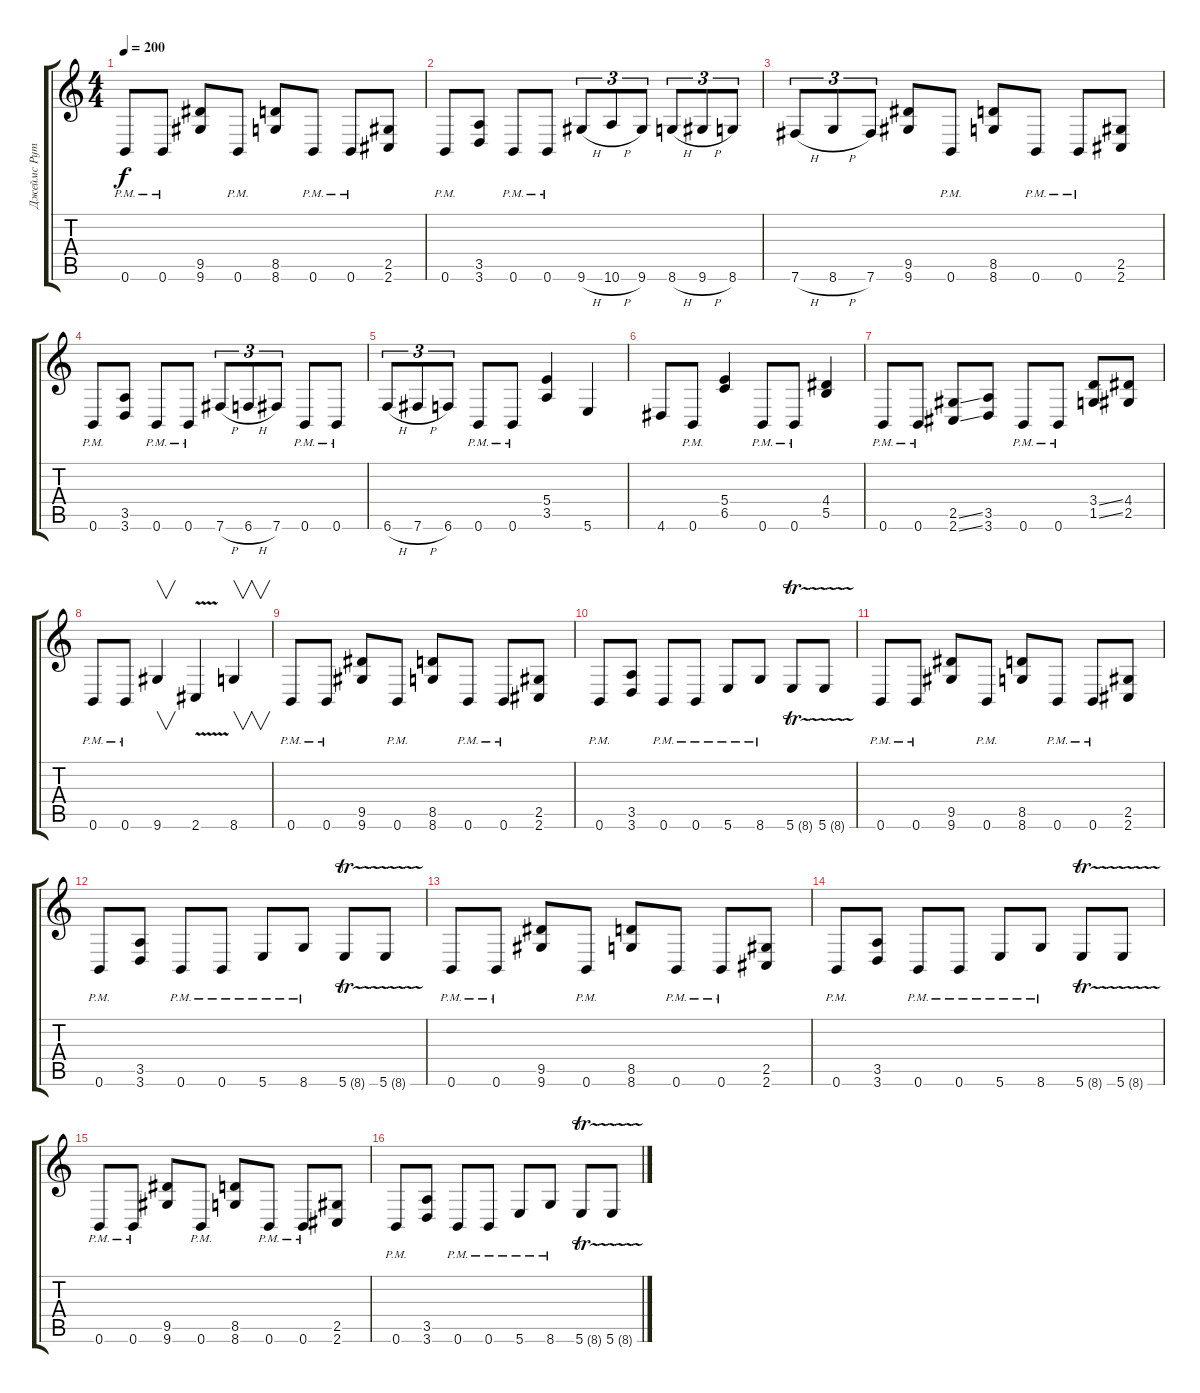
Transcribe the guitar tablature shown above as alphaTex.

\track ("Джеймс Рут" "Джеймс Рут") {instrument distortionguitar}
\staff {score tabs}
\tuning (Db4 Ab3 E3 B2 Gb2 B1) {hide}
\ts (4 4)
\tempo 200
\clef g2
\ks c
0.6{pm}.8{dy f} 0.6{pm}.8 (9.5 9.6).8 0.6{pm}.8 (8.5 8.6).8 0.6{pm}.8 0.6{pm}.8 (2.5 2.6).8 |
0.6{pm}.8 (3.5 3.6).8 0.6{pm}.8 0.6{pm}.8 9.6{h}.8{tu (3 2)} 10.6{h}.8{tu (3 2)} 9.6.8{tu (3 2)} 8.6{h}.8{tu (3 2)} 9.6{h}.8{tu (3 2)} 8.6.8{tu (3 2)} |
7.6{h}.8{tu (3 2)} 8.6{h}.8{tu (3 2)} 7.6.8{tu (3 2)} (9.5 9.6).8 0.6{pm}.8 (8.5 8.6).8 0.6{pm}.8 0.6{pm}.8 (2.5 2.6).8 |
0.6{pm}.8 (3.5 3.6).8 0.6{pm}.8 0.6{pm}.8 7.6{h}.8{tu (3 2)} 6.6{h}.8{tu (3 2)} 7.6.8{tu (3 2)} 0.6{pm}.8 0.6{pm}.8 |
6.6{h}.8{tu (3 2)} 7.6{h}.8{tu (3 2)} 6.6.8{tu (3 2)} 0.6{pm}.8 0.6{pm}.8 (5.4 3.5).4 5.6.4 |
4.6.8 0.6{pm}.8 (5.4 6.5).4 0.6{pm}.8 0.6{pm}.8 (4.4 5.5).4 |
0.6{pm}.8 0.6{pm}.8 (2.5{ss} 2.6{ss}).8 (3.5 3.6).8 0.6{pm}.8 0.6{pm}.8 (3.4{ss} 1.5{ss}).8 (4.4 2.5).8 |
0.6{pm}.8 0.6{pm}.8 9.6.4{v} 2.6{v}.4 8.6.4{v} |
0.6{pm}.8 0.6{pm}.8 (9.5 9.6).8 0.6{pm}.8 (8.5 8.6).8 0.6{pm}.8 0.6{pm}.8 (2.5 2.6).8 |
0.6{pm}.8 (3.5 3.6).8 0.6{pm}.8 0.6{pm}.8 5.6{pm}.8 8.6{pm}.8 5.6{tr (8 32)}.8 5.6{tr (8 32)}.8 |
0.6{pm}.8 0.6{pm}.8 (9.5 9.6).8 0.6{pm}.8 (8.5 8.6).8 0.6{pm}.8 0.6{pm}.8 (2.5 2.6).8 |
0.6{pm}.8 (3.5 3.6).8 0.6{pm}.8 0.6{pm}.8 5.6{pm}.8 8.6{pm}.8 5.6{tr (8 32)}.8 5.6{tr (8 32)}.8 |
0.6{pm}.8 0.6{pm}.8 (9.5 9.6).8 0.6{pm}.8 (8.5 8.6).8 0.6{pm}.8 0.6{pm}.8 (2.5 2.6).8 |
0.6{pm}.8 (3.5 3.6).8 0.6{pm}.8 0.6{pm}.8 5.6{pm}.8 8.6{pm}.8 5.6{tr (8 32)}.8 5.6{tr (8 32)}.8 |
0.6{pm}.8 0.6{pm}.8 (9.5 9.6).8 0.6{pm}.8 (8.5 8.6).8 0.6{pm}.8 0.6{pm}.8 (2.5 2.6).8 |
0.6{pm}.8 (3.5 3.6).8 0.6{pm}.8 0.6{pm}.8 5.6{pm}.8 8.6{pm}.8 5.6{tr (8 32)}.8 5.6{tr (8 32)}.8
